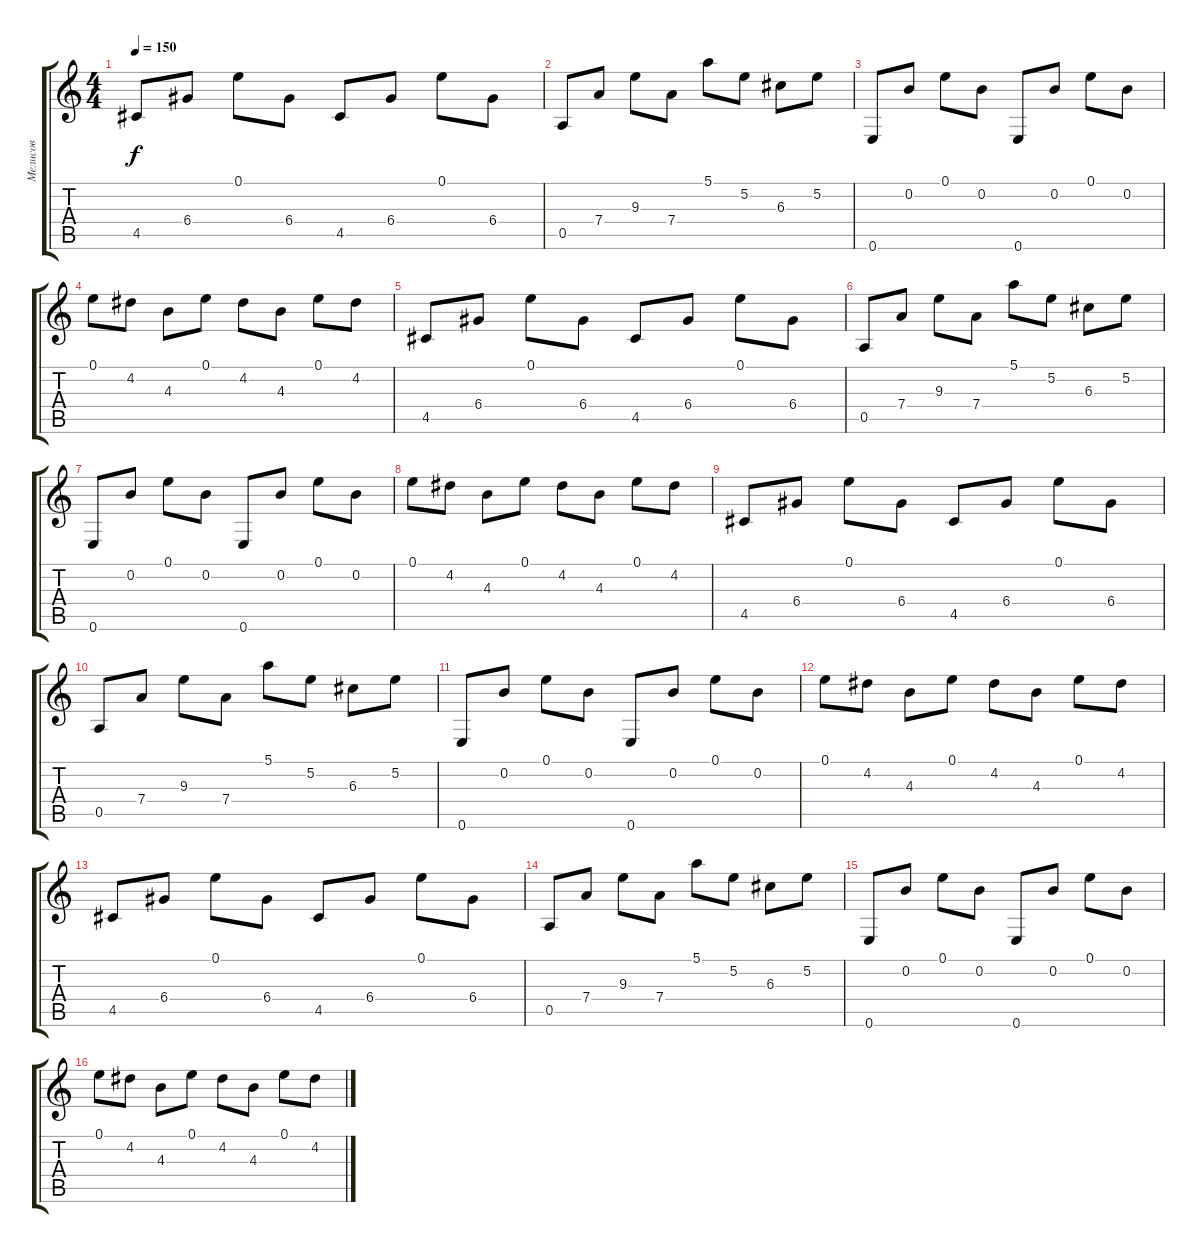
\track ("Мелисов" "Мелисов") {instrument acousticguitarnylon}
\staff {score tabs}
\tuning (E4 B3 G3 D3 A2 E2) {hide}
\ts (4 4)
\tempo 150
\clef g2
\ks c
4.5.8{dy f} 6.4.8 0.1.8 6.4.8 4.5.8 6.4.8 0.1.8 6.4.8 |
0.5.8 7.4.8 9.3.8 7.4.8 5.1.8 5.2.8 6.3.8 5.2.8 |
0.6.8 0.2.8 0.1.8 0.2.8 0.6.8 0.2.8 0.1.8 0.2.8 |
0.1.8 4.2.8 4.3.8 0.1.8 4.2.8 4.3.8 0.1.8 4.2.8 |
4.5.8 6.4.8 0.1.8 6.4.8 4.5.8 6.4.8 0.1.8 6.4.8 |
0.5.8 7.4.8 9.3.8 7.4.8 5.1.8 5.2.8 6.3.8 5.2.8 |
0.6.8 0.2.8 0.1.8 0.2.8 0.6.8 0.2.8 0.1.8 0.2.8 |
0.1.8 4.2.8 4.3.8 0.1.8 4.2.8 4.3.8 0.1.8 4.2.8 |
4.5.8 6.4.8 0.1.8 6.4.8 4.5.8 6.4.8 0.1.8 6.4.8 |
0.5.8 7.4.8 9.3.8 7.4.8 5.1.8 5.2.8 6.3.8 5.2.8 |
0.6.8 0.2.8 0.1.8 0.2.8 0.6.8 0.2.8 0.1.8 0.2.8 |
0.1.8 4.2.8 4.3.8 0.1.8 4.2.8 4.3.8 0.1.8 4.2.8 |
4.5.8 6.4.8 0.1.8 6.4.8 4.5.8 6.4.8 0.1.8 6.4.8 |
0.5.8 7.4.8 9.3.8 7.4.8 5.1.8 5.2.8 6.3.8 5.2.8 |
0.6.8 0.2.8 0.1.8 0.2.8 0.6.8 0.2.8 0.1.8 0.2.8 |
0.1.8 4.2.8 4.3.8 0.1.8 4.2.8 4.3.8 0.1.8 4.2.8
